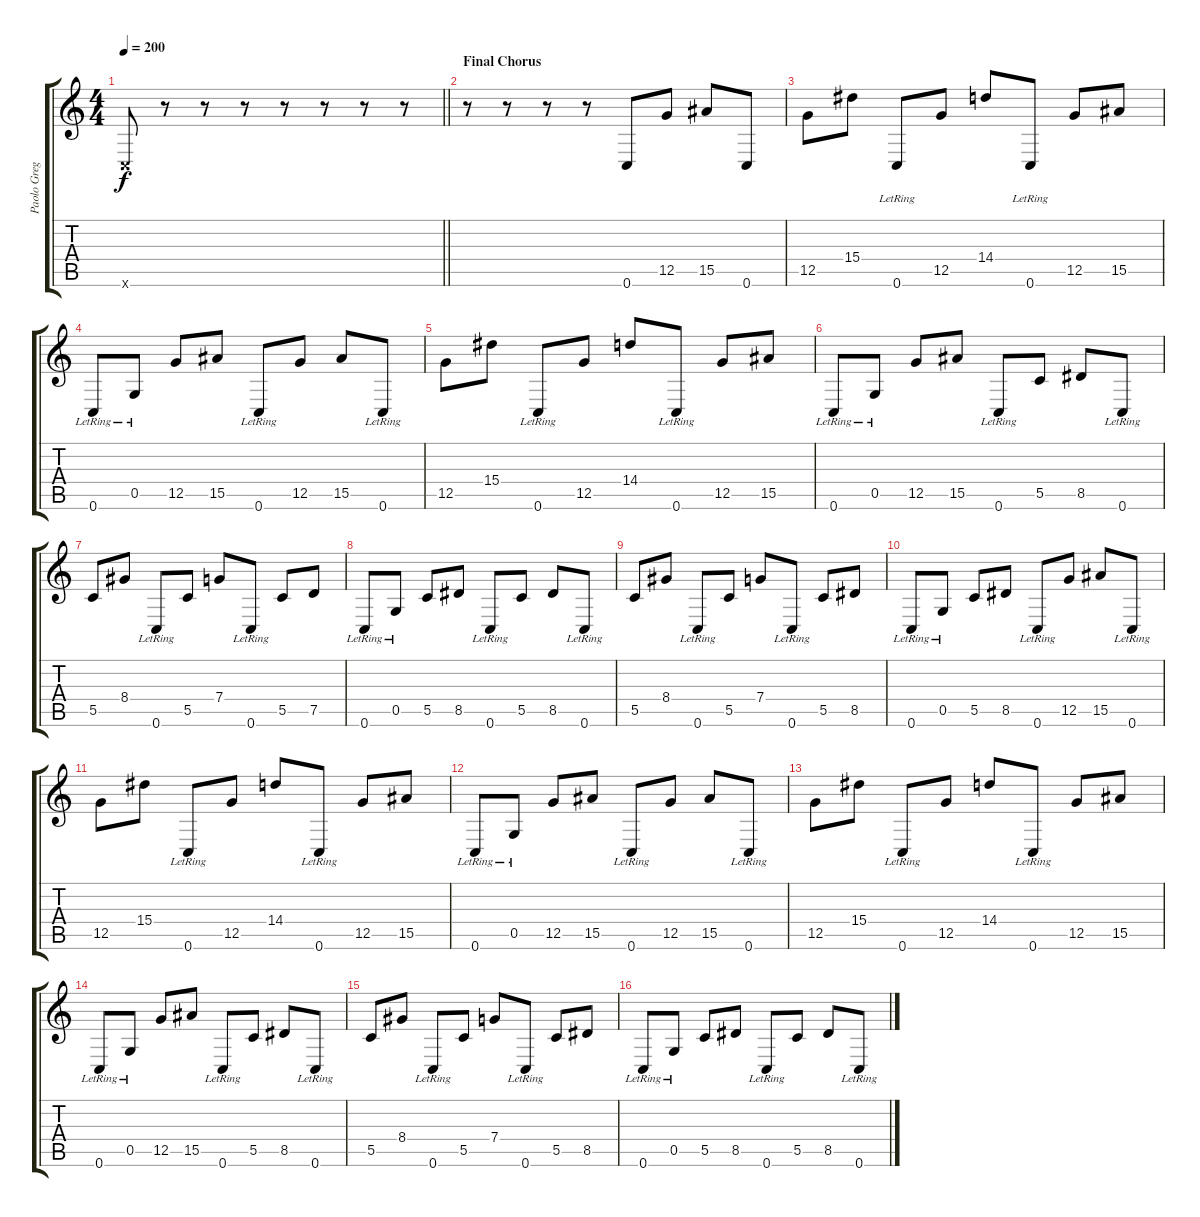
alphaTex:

\track ("Paolo Gregoletto" "Paolo Greg") {instrument electricbassfinger}
\staff {score tabs}
\tuning (D4 A3 F3 C3 G2 C2) {hide}
\ts (4 4)
\tempo 200
\clef g2
\barLineRight lightlight
\ks c
0.6{x}.8{dy f} r.8 r.8 r.8 r.8 r.8 r.8 r.8 |
\section ("" "Final Chorus")
r.8 r.8 r.8 r.8 0.6.8 12.5.8 15.5.8 0.6.8 |
12.5.8 15.4.8 0.6{lr}.8 12.5.8 14.4.8 0.6{lr}.8 12.5.8 15.5.8 |
0.6{lr}.8 0.5{lr}.8 12.5.8 15.5.8 0.6{lr}.8 12.5.8 15.5.8 0.6{lr}.8 |
12.5.8 15.4.8 0.6{lr}.8 12.5.8 14.4.8 0.6{lr}.8 12.5.8 15.5.8 |
0.6{lr}.8 0.5{lr}.8 12.5.8 15.5.8 0.6{lr}.8 5.5.8 8.5.8 0.6{lr}.8 |
5.5.8 8.4.8 0.6{lr}.8 5.5.8 7.4.8 0.6{lr}.8 5.5.8 7.5.8 |
0.6{lr}.8 0.5{lr}.8 5.5.8 8.5.8 0.6{lr}.8 5.5.8 8.5.8 0.6{lr}.8 |
5.5.8 8.4.8 0.6{lr}.8 5.5.8 7.4.8 0.6{lr}.8 5.5.8 8.5.8 |
0.6{lr}.8 0.5{lr}.8 5.5.8 8.5.8 0.6{lr}.8 12.5.8 15.5.8 0.6{lr}.8 |
12.5.8 15.4.8 0.6{lr}.8 12.5.8 14.4.8 0.6{lr}.8 12.5.8 15.5.8 |
0.6{lr}.8 0.5{lr}.8 12.5.8 15.5.8 0.6{lr}.8 12.5.8 15.5.8 0.6{lr}.8 |
12.5.8 15.4.8 0.6{lr}.8 12.5.8 14.4.8 0.6{lr}.8 12.5.8 15.5.8 |
0.6{lr}.8 0.5{lr}.8 12.5.8 15.5.8 0.6{lr}.8 5.5.8 8.5.8 0.6{lr}.8 |
5.5.8 8.4.8 0.6{lr}.8 5.5.8 7.4.8 0.6{lr}.8 5.5.8 8.5.8 |
0.6{lr}.8 0.5{lr}.8 5.5.8 8.5.8 0.6{lr}.8 5.5.8 8.5.8 0.6{lr}.8
